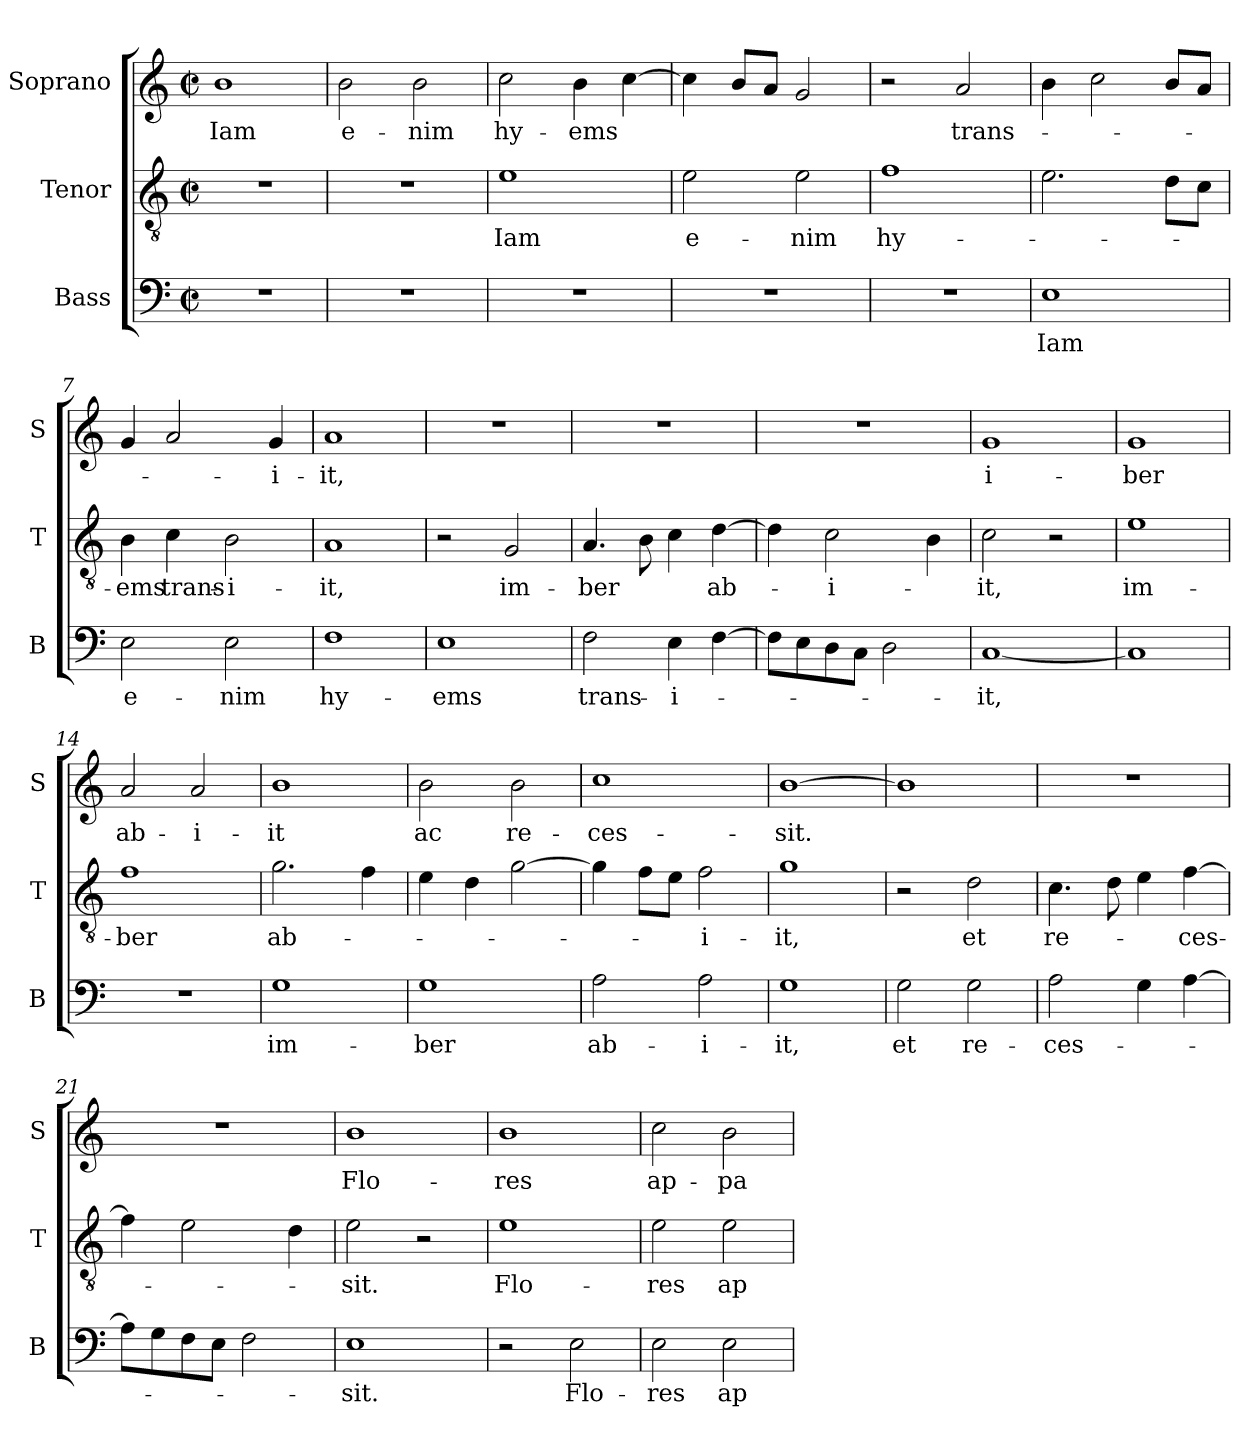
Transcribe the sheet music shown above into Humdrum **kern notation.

**kern	**text	**kern	**text	**kern	**text
*part3	*part3	*part2	*part2	*part1	*part1
*staff3	*staff3	*staff2	*staff2	*staff1	*staff1
*I"Bass	*	*I"Tenor	*	*I"Soprano	*
*I'B	*	*I'T	*	*I'S	*
*clefF4	*	*clefGv2	*	*clefG2	*
*k[]	*	*k[]	*	*k[]	*
*C:	*	*C:	*	*C:	*
*M2/2	*	*M2/2	*	*M2/2	*
*met(c|)	*	*met(c|)	*	*met(c|)	*
=1	=1	=1	=1	=1	=1
!	!	!	!	!	!LO:LY:b
1r	.	1r	.	1b	Iam
=2	=2	=2	=2	=2	=2
!	!	!	!	!	!LO:LY:b
1r	.	1r	.	2b\	e-
!	!	!	!	!	!LO:LY:b
.	.	.	.	2b\	-nim
=3	=3	=3	=3	=3	=3
!	!	!	!LO:LY:b	!	!LO:LY:b
1r	.	1e	Iam	2cc\	hy-
!	!	!	!	!	!LO:LY:b
.	.	.	.	4b\	-ems
.	.	.	.	[4cc\	.
=4	=4	=4	=4	=4	=4
!	!	!	!LO:LY:b	!	!
1r	.	2e\	e-	4cc\]	.
.	.	.	.	8b/L	.
.	.	.	.	8a/J	.
!	!	!	!LO:LY:b	!	!
.	.	2e\	-nim	2g/	.
=5	=5	=5	=5	=5	=5
!	!	!	!LO:LY:b	!	!
1r	.	1f	hy-	2r	.
!	!	!	!	!	!LO:LY:b
.	.	.	.	2a/	trans-
!!LO:LB:g=z
=6	=6	=6	=6	=6	=6
!	!LO:LY:b	!	!	!	!
1E	Iam	2.e\	.	4b\	.
.	.	.	.	2cc\	.
.	.	8d\L	.	8b/L	.
.	.	8c\J	.	8a/J	.
=7	=7	=7	=7	=7	=7
!	!LO:LY:b	!	!LO:LY:b	!	!
2E\	e-	4B\	-ems	4g/	.
!	!	!	!LO:LY:b	!	!
.	.	4c\	trans-	2a/	.
!	!LO:LY:b	!	!LO:LY:b	!	!
2E\	-nim	2B\	-i-	.	.
!	!	!	!	!	!LO:LY:b
.	.	.	.	4g/	-i-
=8	=8	=8	=8	=8	=8
!	!LO:LY:b	!	!LO:LY:b	!	!LO:LY:b
1F	hy-	1A	-it,	1a	-it,
=9	=9	=9	=9	=9	=9
!	!LO:LY:b	!	!	!	!
1E	-ems	2r	.	1r	.
!	!	!	!LO:LY:b	!	!
.	.	2G/	im-	.	.
=10	=10	=10	=10	=10	=10
!	!LO:LY:b	!	!LO:LY:b	!	!
2F\	trans-	4.A/	-ber	1r	.
.	.	8B\	.	.	.
!	!LO:LY:b	!	!	!	!
4E\	-i-	4c\	.	.	.
!	!	!	!LO:LY:b	!	!
[4F\	.	[4d\	ab-	.	.
=11	=11	=11	=11	=11	=11
8F\L]	.	4d\]	.	1r	.
8E\	.	.	.	.	.
!	!	!	!LO:LY:b	!	!
8D\	.	2c\	-i-	.	.
8C\J	.	.	.	.	.
2D\	.	.	.	.	.
.	.	4B\	.	.	.
!!LO:LB:g=z
=12	=12	=12	=12	=12	=12
!	!LO:LY:b	!	!LO:LY:b	!	!LO:LY:b
[1C	-it,	2c\	-it,	1g	i-
.	.	2r	.	.	.
=13	=13	=13	=13	=13	=13
!	!	!	!LO:LY:b	!	!LO:LY:b
1C]	.	1e	im-	1g	-ber
=14	=14	=14	=14	=14	=14
!	!	!	!LO:LY:b	!	!LO:LY:b
1r	.	1f	-ber	2a/	ab-
!	!	!	!	!	!LO:LY:b
.	.	.	.	2a/	-i-
=15	=15	=15	=15	=15	=15
!	!LO:LY:b	!	!LO:LY:b	!	!LO:LY:b
1G	im-	2.g\	ab-	1b	-it
.	.	4f\	.	.	.
=16	=16	=16	=16	=16	=16
!	!LO:LY:b	!	!	!	!LO:LY:b
1G	-ber	4e\	.	2b\	ac
.	.	4d\	.	.	.
!	!	!	!	!	!LO:LY:b
.	.	[2g\	.	2b\	re-
=17	=17	=17	=17	=17	=17
!	!LO:LY:b	!	!	!	!LO:LY:b
2A\	ab-	4g\]	.	1cc	-ces-
.	.	8f\L	.	.	.
.	.	8e\J	.	.	.
!	!LO:LY:b	!	!LO:LY:b	!	!
2A\	-i-	2f\	-i-	.	.
=18	=18	=18	=18	=18	=18
!	!LO:LY:b	!	!LO:LY:b	!	!LO:LY:b
1G	-it,	1g	-it,	[1b	-sit.
!!LO:PB:g=z
=19	=19	=19	=19	=19	=19
!	!LO:LY:b	!	!	!	!
2G\	et	2r	.	1b]	.
!	!LO:LY:b	!	!LO:LY:b	!	!
2G\	re-	2d\	et	.	.
=20	=20	=20	=20	=20	=20
!	!LO:LY:b	!	!LO:LY:b	!	!
2A\	-ces-	4.c\	re-	1r	.
.	.	8d\	.	.	.
4G\	.	4e\	.	.	.
!	!	!	!LO:LY:b	!	!
[4A\	.	[4f\	-ces-	.	.
=21	=21	=21	=21	=21	=21
8A\L]	.	4f\]	.	1r	.
8G\	.	.	.	.	.
8F\	.	2e\	.	.	.
8E\J	.	.	.	.	.
2F\	.	.	.	.	.
.	.	4d\	.	.	.
=22	=22	=22	=22	=22	=22
!	!LO:LY:b	!	!LO:LY:b	!	!LO:LY:b
1E	-sit.	2e\	-sit.	1b	Flo-
.	.	2r	.	.	.
=23	=23	=23	=23	=23	=23
!	!	!	!LO:LY:b	!	!LO:LY:b
2r	.	1e	Flo-	1b	-res
!	!LO:LY:b	!	!	!	!
2E\	Flo-	.	.	.	.
=24	=24	=24	=24	=24	=24
!	!LO:LY:b	!	!LO:LY:b	!	!LO:LY:b
2E\	-res	2e\	-res	2cc\	ap-
!	!LO:LY:b	!	!LO:LY:b	!	!LO:LY:b
2E\	ap-	2e\	ap-	2b\	-pa-
=	=	=	=	=	=
*-	*-	*-	*-	*-	*-
